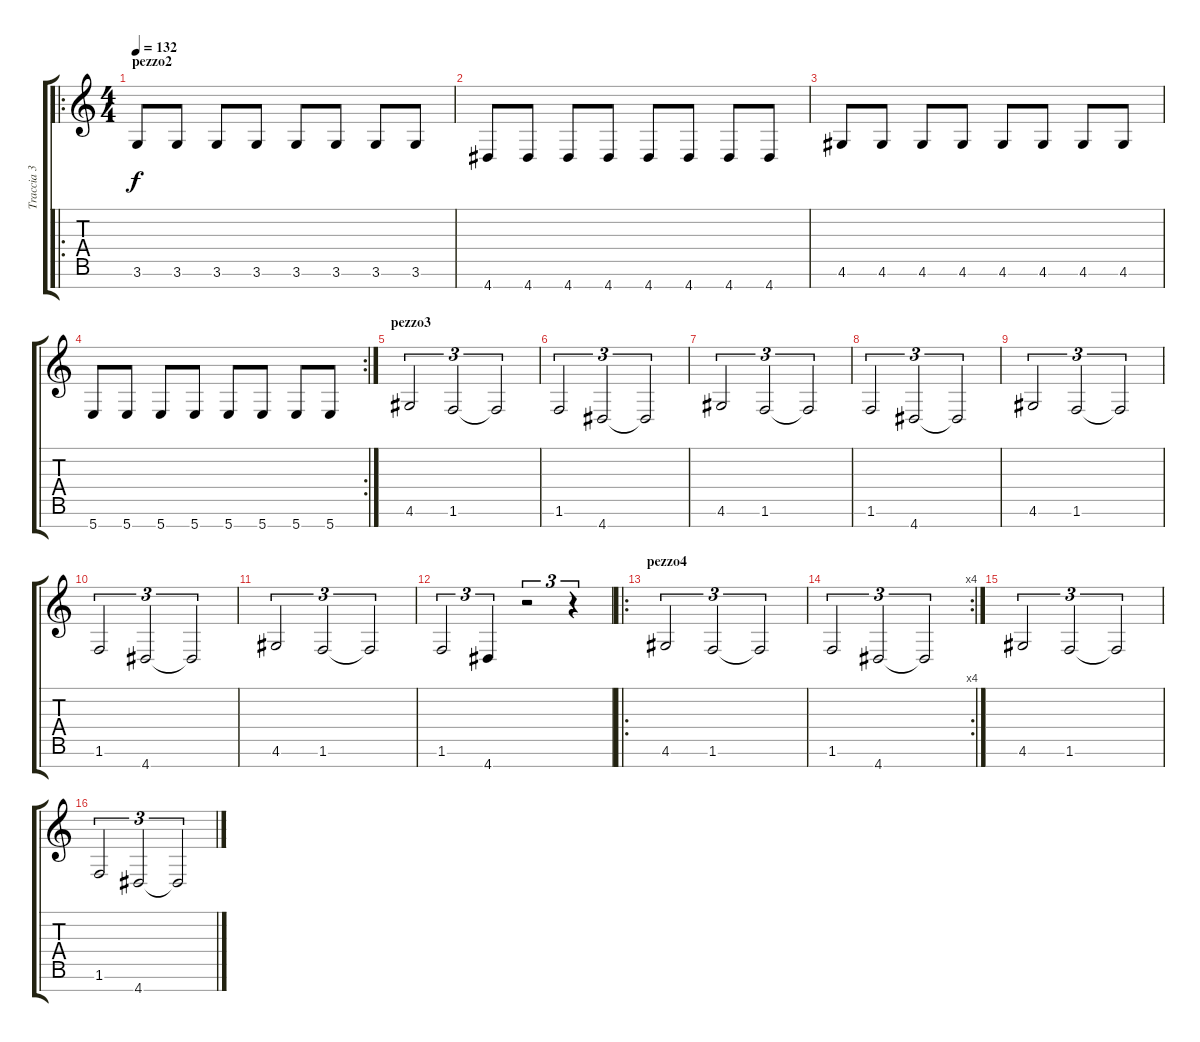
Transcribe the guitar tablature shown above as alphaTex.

\track ("Traccia 3" "Traccia 3") {instrument electricbassfinger}
\staff {score tabs}
\tuning (E4 B3 G3 D3 A2 E2 B1) {hide}
\ro
\ts (4 4)
\section ("" "pezzo2")
\tempo 132
\clef g2
\ks c
3.6.8{dy f} 3.6.8 3.6.8 3.6.8 3.6.8 3.6.8 3.6.8 3.6.8 |
4.7.8 4.7.8 4.7.8 4.7.8 4.7.8 4.7.8 4.7.8 4.7.8 |
4.6.8 4.6.8 4.6.8 4.6.8 4.6.8 4.6.8 4.6.8 4.6.8 |
\rc 2
5.7.8 5.7.8 5.7.8 5.7.8 5.7.8 5.7.8 5.7.8 5.7.8 |
\section ("" "pezzo3")
4.6.2{tu (3 2)} 1.6.2{tu (3 2)} 1.6{t}.2{tu (3 2)} |
1.6.2{tu (3 2)} 4.7.2{tu (3 2)} 4.7{t}.2{tu (3 2)} |
4.6.2{tu (3 2)} 1.6.2{tu (3 2)} 1.6{t}.2{tu (3 2)} |
1.6.2{tu (3 2)} 4.7.2{tu (3 2)} 4.7{t}.2{tu (3 2)} |
4.6.2{tu (3 2)} 1.6.2{tu (3 2)} 1.6{t}.2{tu (3 2)} |
1.6.2{tu (3 2)} 4.7.2{tu (3 2)} 4.7{t}.2{tu (3 2)} |
4.6.2{tu (3 2)} 1.6.2{tu (3 2)} 1.6{t}.2{tu (3 2)} |
1.6.2{tu (3 2)} 4.7.4{tu (3 2)} r.2{tu (3 2)} r.4{tu (3 2)} |
\ro
\section ("" "pezzo4")
4.6.2{tu (3 2)} 1.6.2{tu (3 2)} 1.6{t}.2{tu (3 2)} |
\rc 4
1.6.2{tu (3 2)} 4.7.2{tu (3 2)} 4.7{t}.2{tu (3 2)} |
4.6.2{tu (3 2)} 1.6.2{tu (3 2)} 1.6{t}.2{tu (3 2)} |
1.6.2{tu (3 2)} 4.7.2{tu (3 2)} 4.7{t}.2{tu (3 2)}
